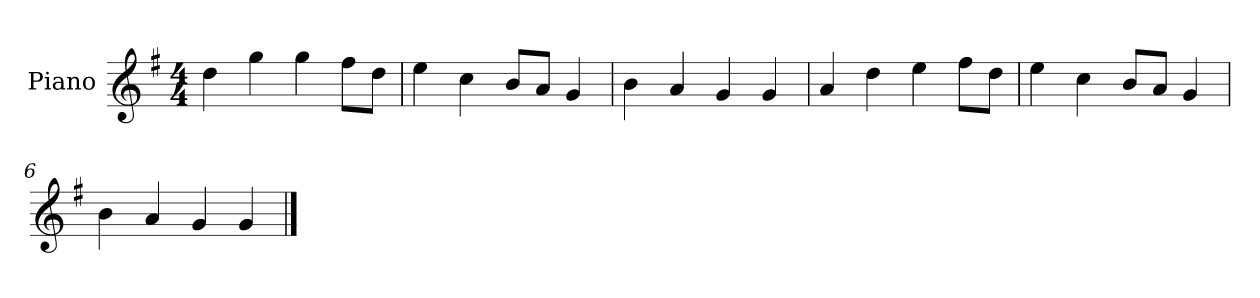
**kern
*part1
*staff1
*I"Piano
*I'P-no
*clefG2
*k[f#]
*M4/4
*MM90
=1
4dd\
4gg\
4gg\
8ff#\L
8dd\J
=2
4ee\
4cc\
8b/L
8a/J
4g/
=3
4b\
4a/
4g/
4g/
=4
4a/
4dd\
4ee\
8ff#\L
8dd\J
=5
4ee\
4cc\
8b/L
8a/J
4g/
=6
4b\
4a/
4g/
4g/
==
*-
